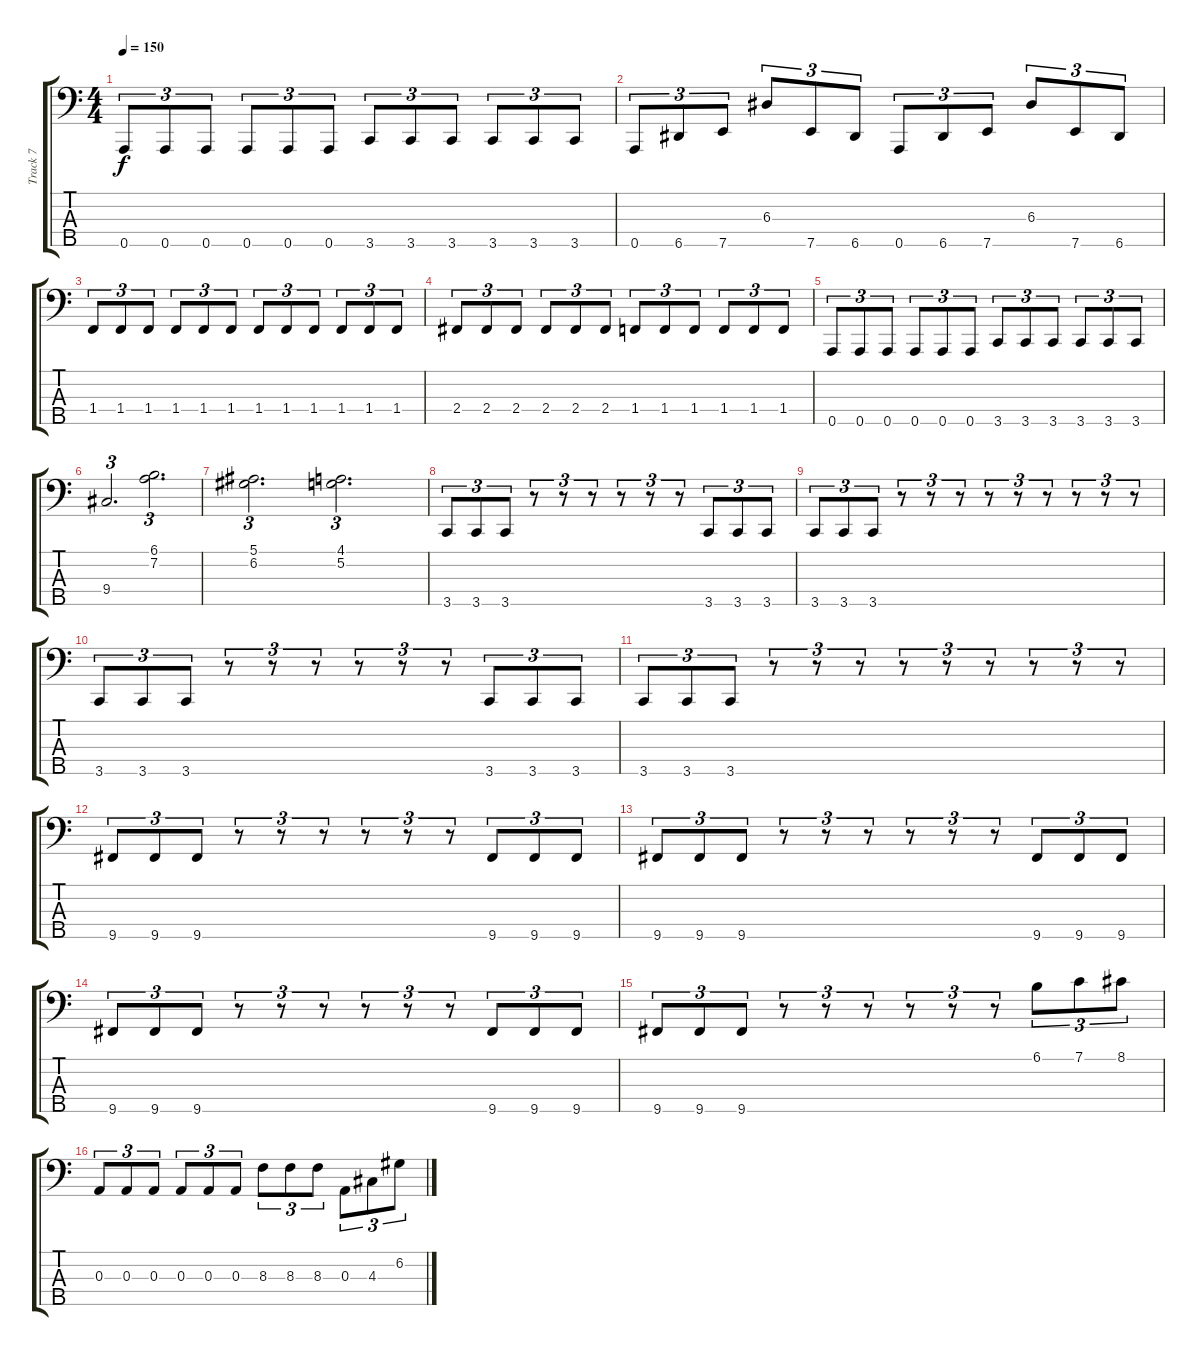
\track ("Track 7" "Track 7") {instrument fretlessbass}
\staff {score tabs}
\tuning (F2 D2 A1 E1 A0) {hide}
\ts (4 4)
\tempo 150
\clef f4
\ks c
0.5.8{tu (3 2) dy f} 0.5.8{tu (3 2)} 0.5.8{tu (3 2)} 0.5.8{tu (3 2)} 0.5.8{tu (3 2)} 0.5.8{tu (3 2)} 3.5.8{tu (3 2)} 3.5.8{tu (3 2)} 3.5.8{tu (3 2)} 3.5.8{tu (3 2)} 3.5.8{tu (3 2)} 3.5.8{tu (3 2)} |
0.5.8{tu (3 2)} 6.5.8{tu (3 2)} 7.5.8{tu (3 2)} 6.3.8{tu (3 2)} 7.5.8{tu (3 2)} 6.5.8{tu (3 2)} 0.5.8{tu (3 2)} 6.5.8{tu (3 2)} 7.5.8{tu (3 2)} 6.3.8{tu (3 2)} 7.5.8{tu (3 2)} 6.5.8{tu (3 2)} |
1.4.8{tu (3 2)} 1.4.8{tu (3 2)} 1.4.8{tu (3 2)} 1.4.8{tu (3 2)} 1.4.8{tu (3 2)} 1.4.8{tu (3 2)} 1.4.8{tu (3 2)} 1.4.8{tu (3 2)} 1.4.8{tu (3 2)} 1.4.8{tu (3 2)} 1.4.8{tu (3 2)} 1.4.8{tu (3 2)} |
2.4.8{tu (3 2)} 2.4.8{tu (3 2)} 2.4.8{tu (3 2)} 2.4.8{tu (3 2)} 2.4.8{tu (3 2)} 2.4.8{tu (3 2)} 1.4.8{tu (3 2)} 1.4.8{tu (3 2)} 1.4.8{tu (3 2)} 1.4.8{tu (3 2)} 1.4.8{tu (3 2)} 1.4.8{tu (3 2)} |
0.5.8{tu (3 2)} 0.5.8{tu (3 2)} 0.5.8{tu (3 2)} 0.5.8{tu (3 2)} 0.5.8{tu (3 2)} 0.5.8{tu (3 2)} 3.5.8{tu (3 2)} 3.5.8{tu (3 2)} 3.5.8{tu (3 2)} 3.5.8{tu (3 2)} 3.5.8{tu (3 2)} 3.5.8{tu (3 2)} |
9.4.2{d tu (3 2)} (6.1 7.2).2{d tu (3 2)} |
(5.1 6.2).2{d tu (3 2)} (4.1 5.2).2{d tu (3 2)} |
3.5.8{tu (3 2)} 3.5.8{tu (3 2)} 3.5.8{tu (3 2)} r.8{tu (3 2)} r.8{tu (3 2)} r.8{tu (3 2)} r.8{tu (3 2)} r.8{tu (3 2)} r.8{tu (3 2)} 3.5.8{tu (3 2)} 3.5.8{tu (3 2)} 3.5.8{tu (3 2)} |
3.5.8{tu (3 2)} 3.5.8{tu (3 2)} 3.5.8{tu (3 2)} r.8{tu (3 2)} r.8{tu (3 2)} r.8{tu (3 2)} r.8{tu (3 2)} r.8{tu (3 2)} r.8{tu (3 2)} r.8{tu (3 2)} r.8{tu (3 2)} r.8{tu (3 2)} |
3.5.8{tu (3 2)} 3.5.8{tu (3 2)} 3.5.8{tu (3 2)} r.8{tu (3 2)} r.8{tu (3 2)} r.8{tu (3 2)} r.8{tu (3 2)} r.8{tu (3 2)} r.8{tu (3 2)} 3.5.8{tu (3 2)} 3.5.8{tu (3 2)} 3.5.8{tu (3 2)} |
3.5.8{tu (3 2)} 3.5.8{tu (3 2)} 3.5.8{tu (3 2)} r.8{tu (3 2)} r.8{tu (3 2)} r.8{tu (3 2)} r.8{tu (3 2)} r.8{tu (3 2)} r.8{tu (3 2)} r.8{tu (3 2)} r.8{tu (3 2)} r.8{tu (3 2)} |
9.5.8{tu (3 2)} 9.5.8{tu (3 2)} 9.5.8{tu (3 2)} r.8{tu (3 2)} r.8{tu (3 2)} r.8{tu (3 2)} r.8{tu (3 2)} r.8{tu (3 2)} r.8{tu (3 2)} 9.5.8{tu (3 2)} 9.5.8{tu (3 2)} 9.5.8{tu (3 2)} |
9.5.8{tu (3 2)} 9.5.8{tu (3 2)} 9.5.8{tu (3 2)} r.8{tu (3 2)} r.8{tu (3 2)} r.8{tu (3 2)} r.8{tu (3 2)} r.8{tu (3 2)} r.8{tu (3 2)} 9.5.8{tu (3 2)} 9.5.8{tu (3 2)} 9.5.8{tu (3 2)} |
9.5.8{tu (3 2)} 9.5.8{tu (3 2)} 9.5.8{tu (3 2)} r.8{tu (3 2)} r.8{tu (3 2)} r.8{tu (3 2)} r.8{tu (3 2)} r.8{tu (3 2)} r.8{tu (3 2)} 9.5.8{tu (3 2)} 9.5.8{tu (3 2)} 9.5.8{tu (3 2)} |
9.5.8{tu (3 2)} 9.5.8{tu (3 2)} 9.5.8{tu (3 2)} r.8{tu (3 2)} r.8{tu (3 2)} r.8{tu (3 2)} r.8{tu (3 2)} r.8{tu (3 2)} r.8{tu (3 2)} 6.1.8{tu (3 2)} 7.1.8{tu (3 2)} 8.1.8{tu (3 2)} |
0.3.8{tu (3 2)} 0.3.8{tu (3 2)} 0.3.8{tu (3 2)} 0.3.8{tu (3 2)} 0.3.8{tu (3 2)} 0.3.8{tu (3 2)} 8.3.8{tu (3 2)} 8.3.8{tu (3 2)} 8.3.8{tu (3 2)} 0.3.8{tu (3 2)} 4.3.8{tu (3 2)} 6.2.8{tu (3 2)}
